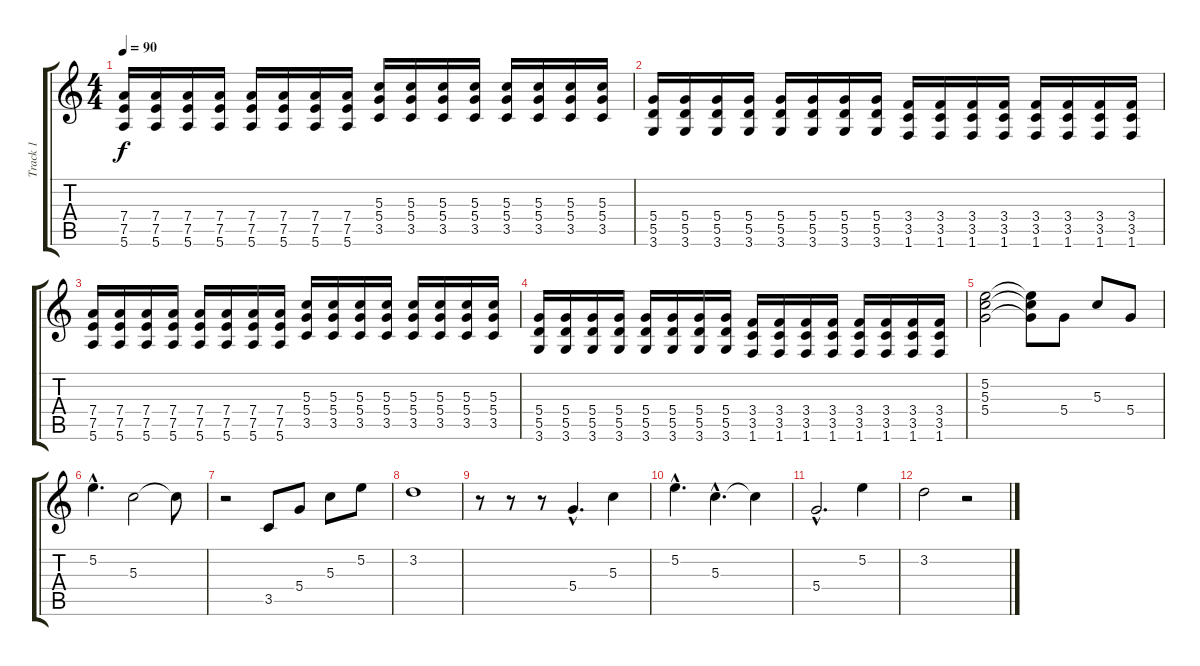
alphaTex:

\track ("Track 1" "Track 1") {instrument acousticguitarnylon}
\staff {score tabs}
\tuning (E4 B3 G3 D3 A2 E2) {hide}
\ts (4 4)
\tempo 90
\clef g2
\ks c
(7.4 7.5 5.6).16{dy f} (7.4 7.5 5.6).16 (7.4 7.5 5.6).16 (7.4 7.5 5.6).16 (7.4 7.5 5.6).16 (7.4 7.5 5.6).16 (7.4 7.5 5.6).16 (7.4 7.5 5.6).16 (5.3 5.4 3.5).16 (5.3 5.4 3.5).16 (5.3 5.4 3.5).16 (5.3 5.4 3.5).16 (5.3 5.4 3.5).16 (5.3 5.4 3.5).16 (5.3 5.4 3.5).16 (5.3 5.4 3.5).16 |
(5.4 5.5 3.6).16 (5.4 5.5 3.6).16 (5.4 5.5 3.6).16 (5.4 5.5 3.6).16 (5.4 5.5 3.6).16 (5.4 5.5 3.6).16 (5.4 5.5 3.6).16 (5.4 5.5 3.6).16 (3.4 3.5 1.6).16 (3.4 3.5 1.6).16 (3.4 3.5 1.6).16 (3.4 3.5 1.6).16 (3.4 3.5 1.6).16 (3.4 3.5 1.6).16 (3.4 3.5 1.6).16 (3.4 3.5 1.6).16 |
(7.4 7.5 5.6).16 (7.4 7.5 5.6).16 (7.4 7.5 5.6).16 (7.4 7.5 5.6).16 (7.4 7.5 5.6).16 (7.4 7.5 5.6).16 (7.4 7.5 5.6).16 (7.4 7.5 5.6).16 (5.3 5.4 3.5).16 (5.3 5.4 3.5).16 (5.3 5.4 3.5).16 (5.3 5.4 3.5).16 (5.3 5.4 3.5).16 (5.3 5.4 3.5).16 (5.3 5.4 3.5).16 (5.3 5.4 3.5).16 |
(5.4 5.5 3.6).16 (5.4 5.5 3.6).16 (5.4 5.5 3.6).16 (5.4 5.5 3.6).16 (5.4 5.5 3.6).16 (5.4 5.5 3.6).16 (5.4 5.5 3.6).16 (5.4 5.5 3.6).16 (3.4 3.5 1.6).16 (3.4 3.5 1.6).16 (3.4 3.5 1.6).16 (3.4 3.5 1.6).16 (3.4 3.5 1.6).16 (3.4 3.5 1.6).16 (3.4 3.5 1.6).16 (3.4 3.5 1.6).16 |
(5.2 5.3 5.4).2{volume 11 instrument distortionguitar} (5.2{t} 5.3{t} 5.4{t}).8 5.4.8 5.3.8 5.4.8 |
5.2{hac}.4{d} 5.3.2 5.3{t}.8 |
r.2 3.5.8 5.4.8 5.3.8 5.2.8 |
3.2.1 |
r.8 r.8 r.8 5.4{hac}.4{d} 5.3.4 |
5.2{hac}.4{d} 5.3{hac}.4{d} 5.3{t}.4 |
5.4{hac}.2{d} 5.2.4 |
3.2.2 r.2
